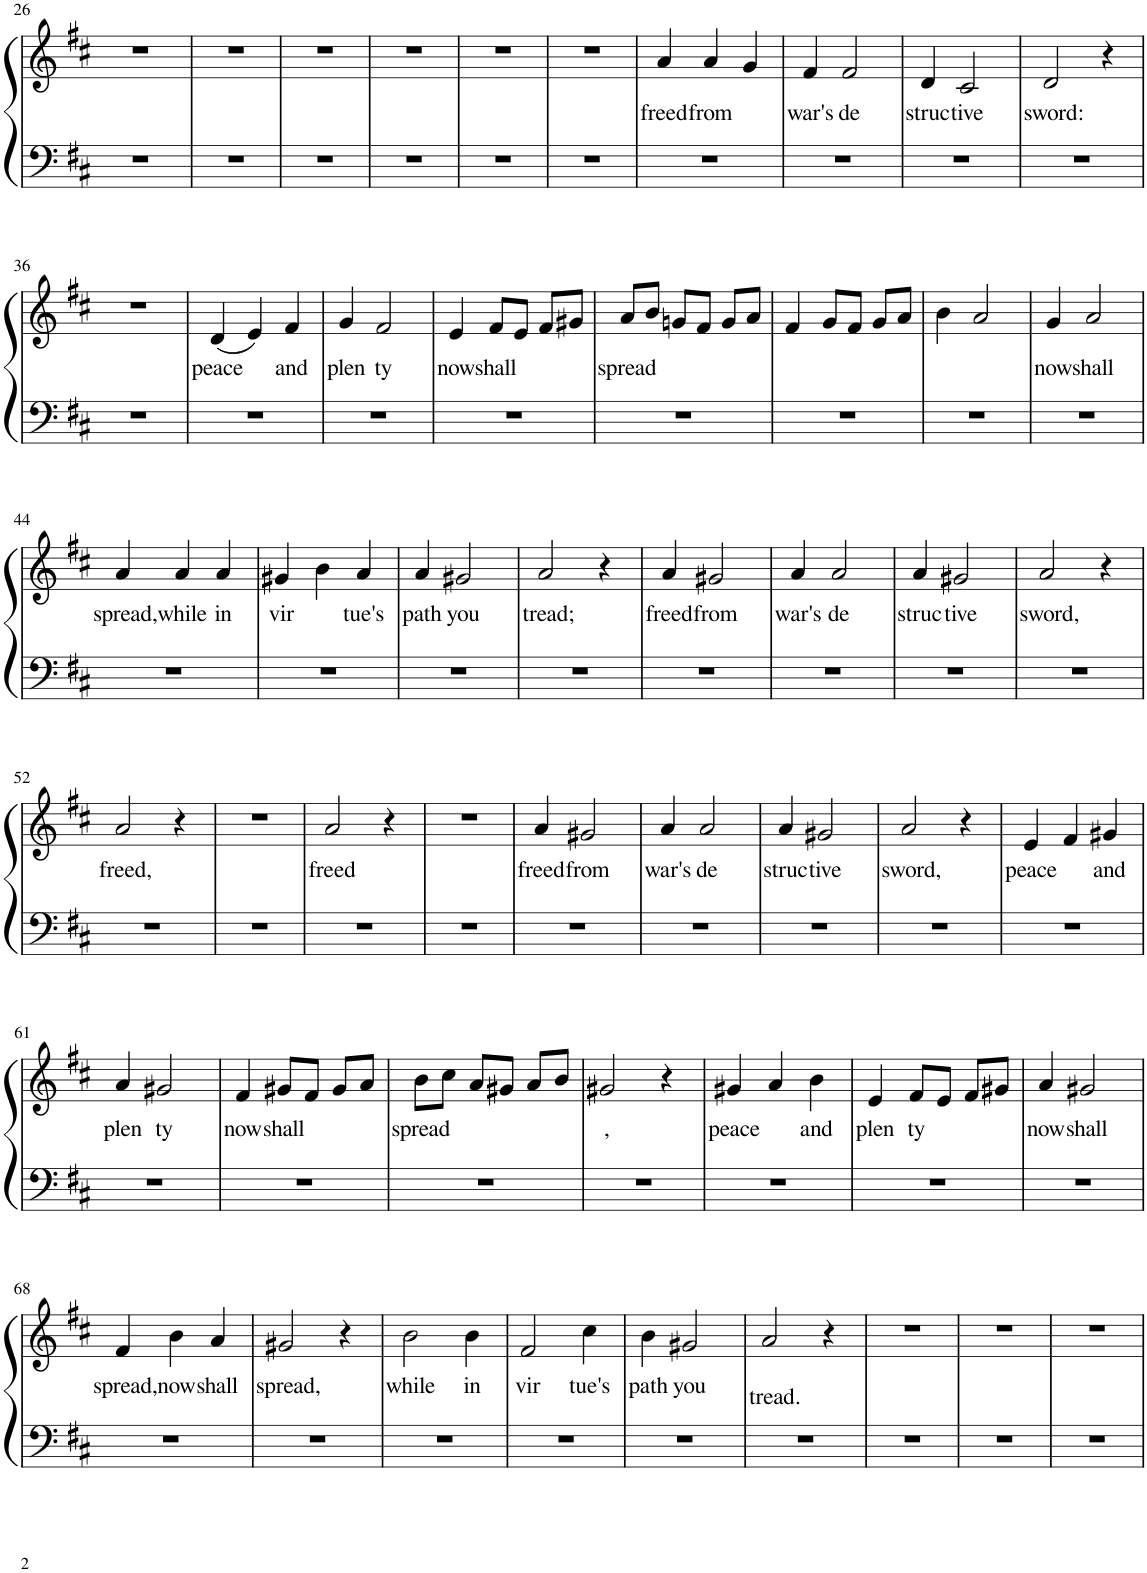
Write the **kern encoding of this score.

**kern	**kern	**text
*part1	*part1	*part1
*staff2	*staff1	*staff1
*I"Piano	*	*
*I'Pno.	*	*
!!LO:PB:g=z
*clefF4	*clefG2	*
*k[f#c#]	*k[f#c#]	*
*M3/4	*M3/4	*
=26	=26	=26
2.r	2.r	.
=27	=27	=27
2.r	2.r	.
=28	=28	=28
2.r	2.r	.
=29	=29	=29
2.r	2.r	.
=30	=30	=30
2.r	2.r	.
=31	=31	=31
2.r	2.r	.
=32	=32	=32
!	!	!LO:LY:b
2.r	4a/	freed
!	!	!LO:LY:b
.	4a/	from
.	4g/	.
=33	=33	=33
!	!	!LO:LY:b
2.r	4f#/	war's
!	!	!LO:LY:b
.	2f#/	de
=34	=34	=34
!	!	!LO:LY:b
2.r	4d/	struc
!	!	!LO:LY:b
.	2c#/	tive
=35	=35	=35
!	!	!LO:LY:b
2.r	2d/	sword:
.	4r	.
!!LO:LB:g=z
=36	=36	=36
2.r	2.r	.
=37	=37	=37
!	!	!LO:LY:b
2.r	(4d/	peace
.	4e/)	.
!	!	!LO:LY:b
.	4f#/	and
=38	=38	=38
!	!	!LO:LY:b
2.r	4g/	plen
!	!	!LO:LY:b
.	2f#/	ty
=39	=39	=39
!	!	!LO:LY:b
2.r	4e/	now
!	!	!LO:LY:b
.	8f#/L	shall
.	8e/J	.
.	8f#/L	.
.	8g#X/J	.
=40	=40	=40
!	!	!LO:LY:b
2.r	8a/L	spread
.	8b/J	.
.	8gn/L	.
.	8f#/J	.
.	8g/L	.
.	8a/J	.
=41	=41	=41
2.r	4f#/	.
.	8g/L	.
.	8f#/J	.
.	8g/L	.
.	8a/J	.
=42	=42	=42
2.r	4b\	.
.	2a/	.
=43	=43	=43
!	!	!LO:LY:b
2.r	4g/	now
!	!	!LO:LY:b
.	2a/	shall
!!LO:LB:g=z
=44	=44	=44
!	!	!LO:LY:b
2.r	4a/	spread,
!	!	!LO:LY:b
.	4a/	while
!	!	!LO:LY:b
.	4a/	in
=45	=45	=45
!	!	!LO:LY:b
2.r	4g#X/	vir
.	4b\	.
!	!	!LO:LY:b
.	4a/	tue's
=46	=46	=46
!	!	!LO:LY:b
2.r	4a/	path
!	!	!LO:LY:b
.	2g#X/	you
=47	=47	=47
!	!	!LO:LY:b
2.r	2a/	tread;
.	4r	.
=48	=48	=48
!	!	!LO:LY:b
2.r	4a/	freed
!	!	!LO:LY:b
.	2g#X/	from
=49	=49	=49
!	!	!LO:LY:b
2.r	4a/	war's
!	!	!LO:LY:b
.	2a/	de
=50	=50	=50
!	!	!LO:LY:b
2.r	4a/	struc
!	!	!LO:LY:b
.	2g#X/	tive
=51	=51	=51
!	!	!LO:LY:b
2.r	2a/	sword,
.	4r	.
!!LO:LB:g=z
=52	=52	=52
!	!	!LO:LY:b
2.r	2a/	freed,
.	4r	.
=53	=53	=53
2.r	2.r	.
=54	=54	=54
!	!	!LO:LY:b
2.r	2a/	freed
.	4r	.
=55	=55	=55
2.r	2.r	.
=56	=56	=56
!	!	!LO:LY:b
2.r	4a/	freed
!	!	!LO:LY:b
.	2g#X/	from
=57	=57	=57
!	!	!LO:LY:b
2.r	4a/	war's
!	!	!LO:LY:b
.	2a/	de
=58	=58	=58
!	!	!LO:LY:b
2.r	4a/	struc
!	!	!LO:LY:b
.	2g#X/	tive
=59	=59	=59
!	!	!LO:LY:b
2.r	2a/	sword,
.	4r	.
=60	=60	=60
!	!	!LO:LY:b
2.r	4e/	peace
.	4f#/	.
!	!	!LO:LY:b
.	4g#X/	and
!!LO:LB:g=z
=61	=61	=61
!	!	!LO:LY:b
2.r	4a/	plen
!	!	!LO:LY:b
.	2g#X/	ty
=62	=62	=62
!	!	!LO:LY:b
2.r	4f#/	now
!	!	!LO:LY:b
.	8g#X/L	shall
.	8f#/J	.
.	8g#/L	.
.	8a/J	.
=63	=63	=63
!	!	!LO:LY:b
2.r	8b\L	spread
.	8cc#\J	.
.	8a/L	.
.	8g#X/J	.
.	8a/L	.
.	8b/J	.
=64	=64	=64
!	!	!LO:LY:b
2.r	2g#X/	,
.	4r	.
=65	=65	=65
!	!	!LO:LY:b
2.r	4g#X/	peace
.	4a/	.
!	!	!LO:LY:b
.	4b\	and
=66	=66	=66
!	!	!LO:LY:b
2.r	4e/	plen
!	!	!LO:LY:b
.	8f#/L	ty
.	8e/J	.
.	8f#/L	.
.	8g#X/J	.
=67	=67	=67
!	!	!LO:LY:b
2.r	4a/	now
!	!	!LO:LY:b
.	2g#X/	shall
!!LO:LB:g=z
=68	=68	=68
!	!	!LO:LY:b
2.r	4f#/	spread,
!	!	!LO:LY:b
.	4b\	now
!	!	!LO:LY:b
.	4a/	shall
=69	=69	=69
!	!	!LO:LY:b
2.r	2g#X/	spread,
.	4r	.
=70	=70	=70
!	!	!LO:LY:b
2.r	2b\	while
!	!	!LO:LY:b
.	4b\	in
=71	=71	=71
!	!	!LO:LY:b
2.r	2f#/	vir
!	!	!LO:LY:b
.	4cc#\	tue's
=72	=72	=72
!	!	!LO:LY:b
2.r	4b\	path
!	!	!LO:LY:b
.	2g#X/	you
=73	=73	=73
!	!	!LO:LY:b
2.r	2a/	tread.
.	4r	.
=74	=74	=74
2.r	2.r	.
=75	=75	=75
2.r	2.r	.
=76	=76	=76
2.r	2.r	.
=	=	=
*-	*-	*-
